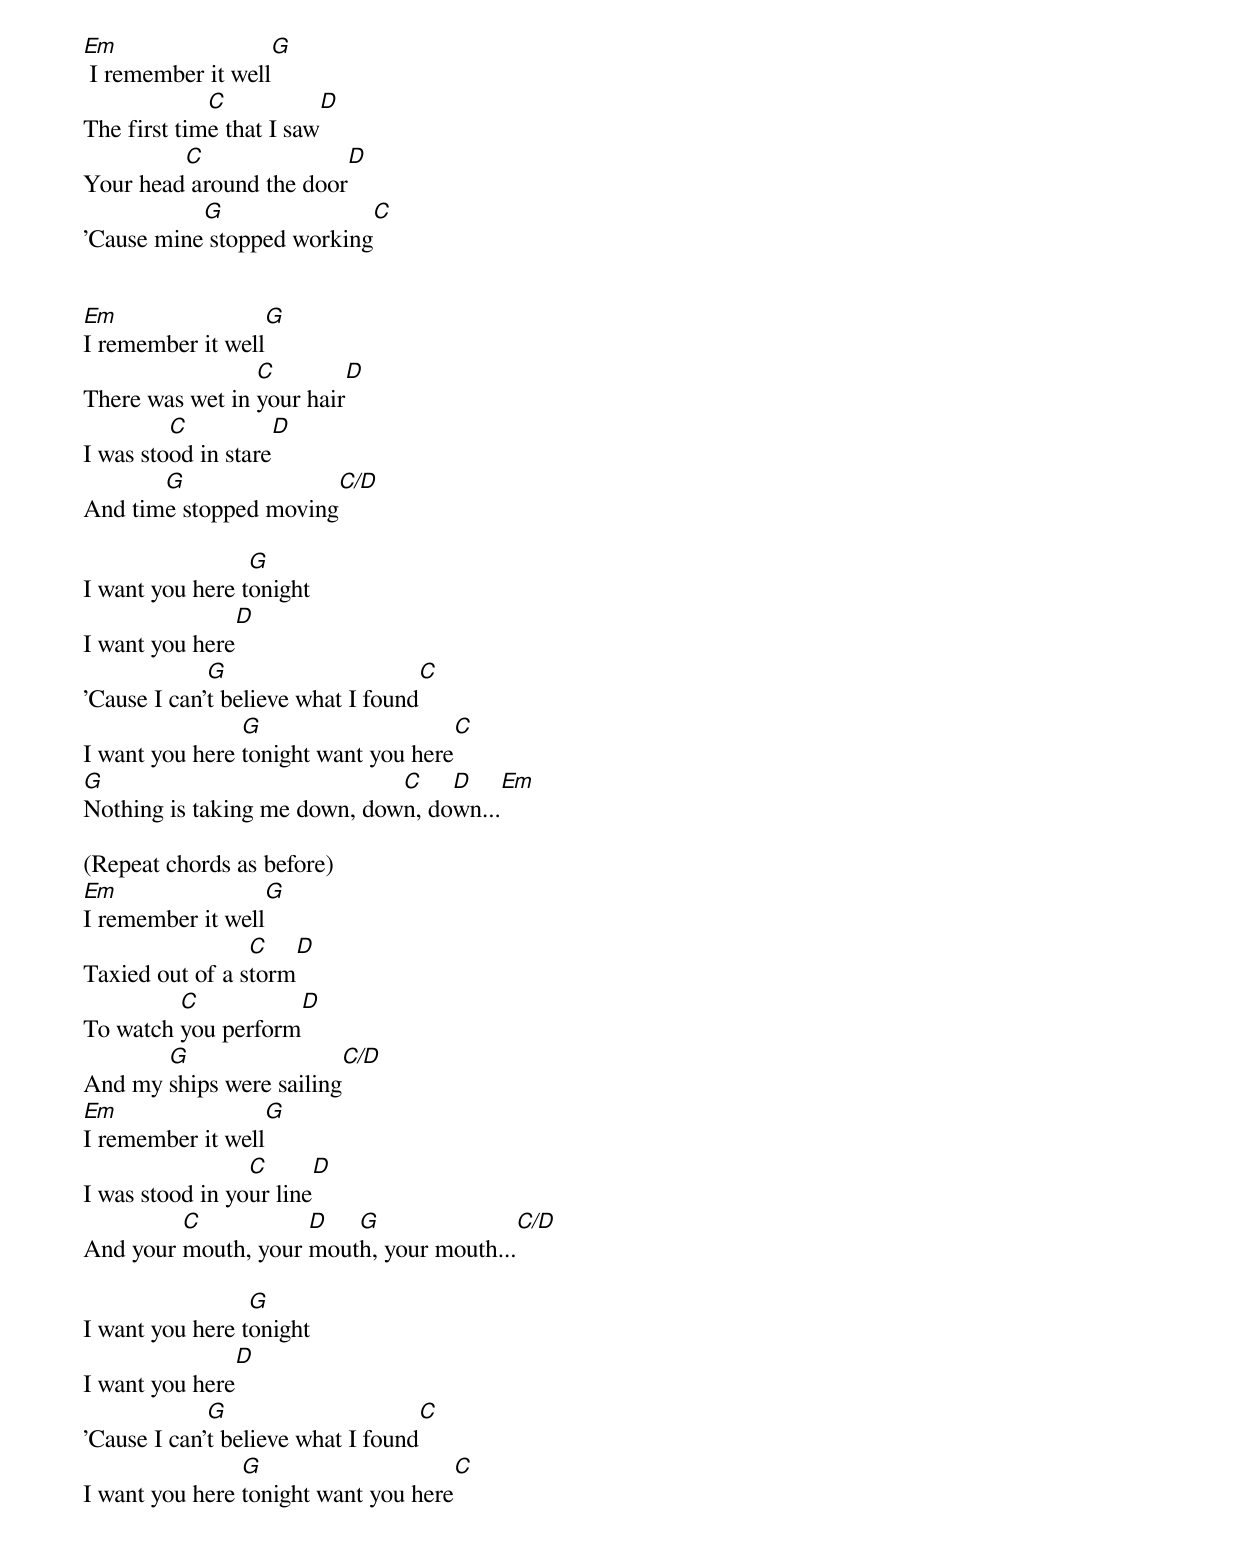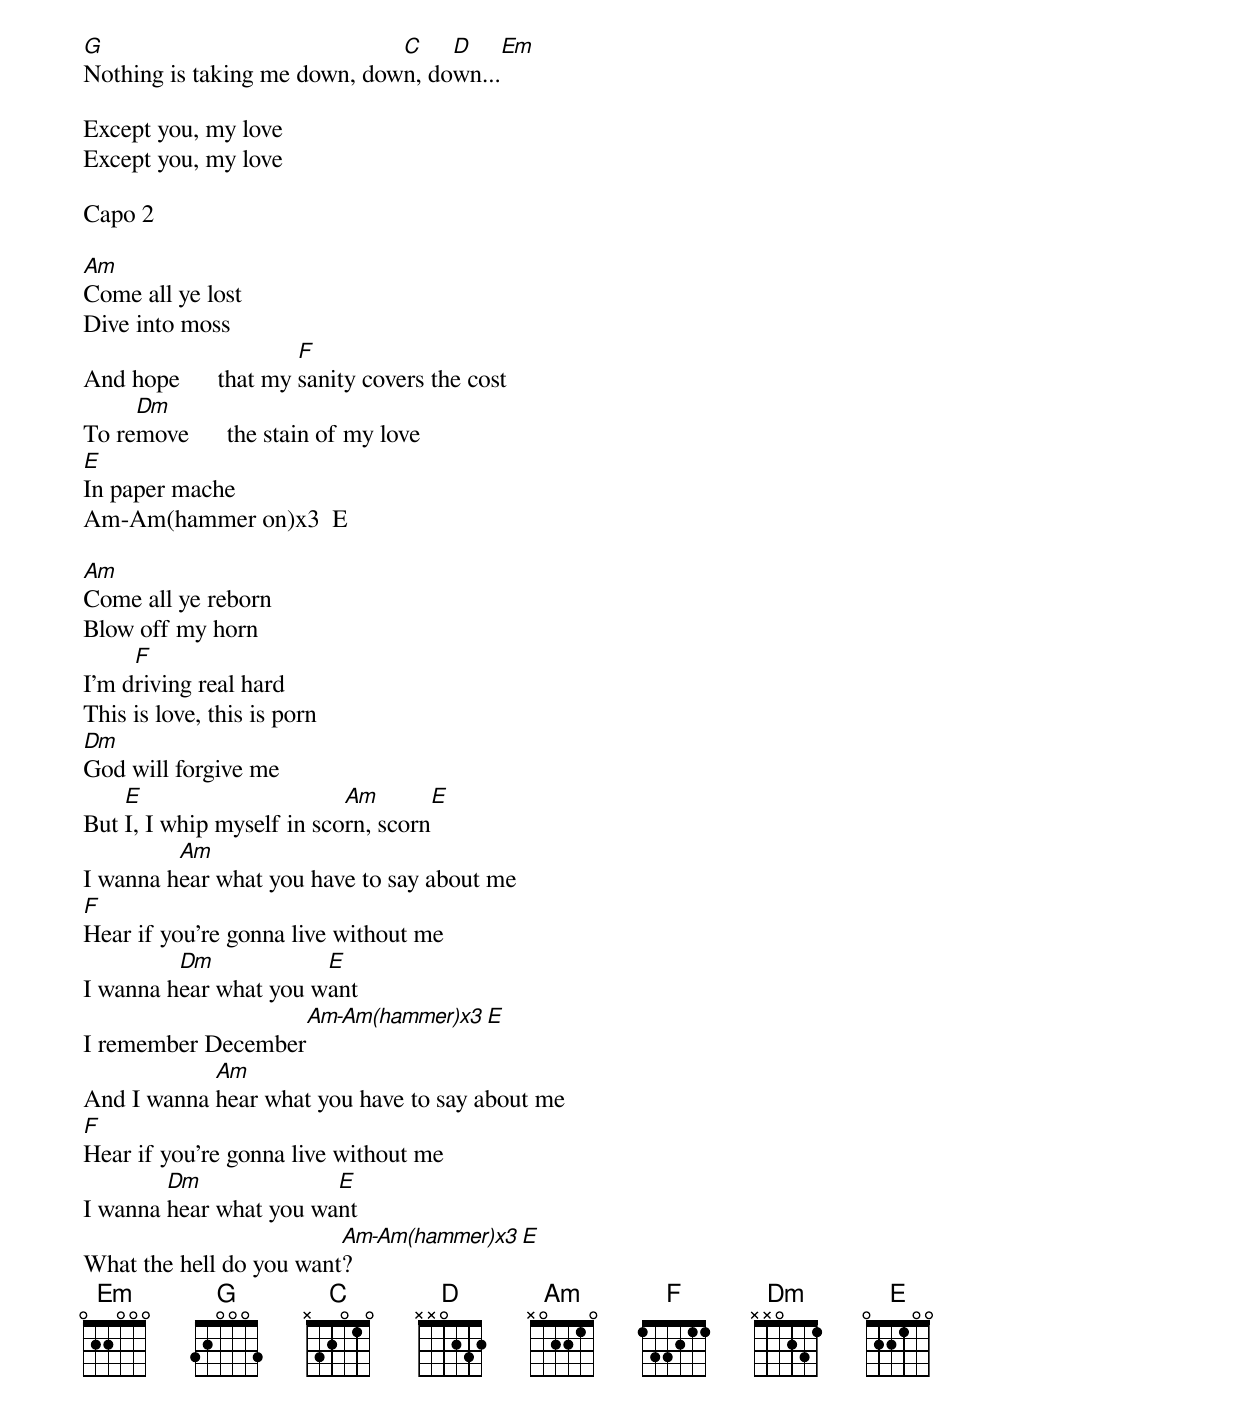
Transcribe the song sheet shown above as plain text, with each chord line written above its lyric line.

Em                   G
 I remember it well
             C              D
The first time that I saw
         C                     D
Your head around the door
           G                  C
'Cause mine stopped working


Em                   G
I remember it well
                 C              D
There was wet in your hair
         C           D
I was stood in stare
       G                 C/D
And time stopped moving

                 G
I want you here tonight
                D
I want you here
             G                           C
'Cause I can't believe what I found
                G                               C
I want you here tonight want you here
G                             C    D              Em
Nothing is taking me down, down, down...

(Repeat chords as before)
Em                   G
I remember it well
                 C              D
Taxied out of a storm
         C           D
To watch you perform
       G                 C/D
And my ships were sailing
Em                   G
I remember it well
                 C              D
I was stood in your line
         C           D   G                 C/D
And your mouth, your mouth, your mouth...

                 G
I want you here tonight
                D
I want you here
             G                           C
'Cause I can't believe what I found
                G                               C
I want you here tonight want you here
G                             C    D              Em
Nothing is taking me down, down, down...

Except you, my love
Except you, my love

Capo 2

Am
Come all ye lost
Dive into moss
                      F
And hope      that my sanity covers the cost
     Dm
To remove      the stain of my love
E
In paper mache
Am-Am(hammer on)x3  E

Am
Come all ye reborn
Blow off my horn
     F
I'm driving real hard
This is love, this is porn
Dm
God will forgive me
    E                      Am         E
But I, I whip myself in scorn, scorn
         Am
I wanna hear what you have to say about me
F
Hear if you're gonna live without me
         Dm            E
I wanna hear what you want
                   Am-Am(hammer)x3  E
I remember December
            Am
And I wanna hear what you have to say about me
F
Hear if you're gonna live without me
        Dm              E
I wanna hear what you want
                         Am-Am(hammer)x3  E
What the hell do you want?
